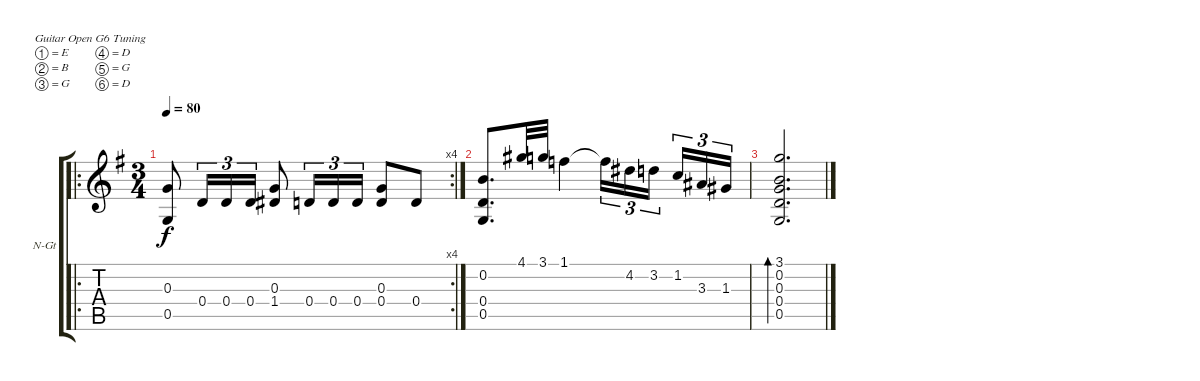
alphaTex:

\bracketExtendMode groupsimilarinstruments
\firstSystemTrackNameOrientation horizontal
\otherSystemsTrackNameOrientation horizontal
\track ("" "N-Gt") {instrument acousticguitarnylon}
\staff {score tabs}
\tuning (E4 B3 G3 D3 G2 D2)
\ro
\rc 4
\ts (3 4)
\tempo 80
\clef g2
\ks g
(0.3 0.5).8{dy f} 0.4.16{tu (3 2)} 0.4.16{tu (3 2)} 0.4.16{tu (3 2)} (0.3 1.4).8 0.4.16{tu (3 2)} 0.4.16{tu (3 2)} 0.4.16{tu (3 2)} (0.3 0.4).8 0.4.8 |
(0.2 0.4 0.5).8{d} 4.1.32 3.1.32 1.1.4 1.1{t}.16{tu (3 2)} 4.2.16{tu (3 2)} 3.2.16{tu (3 2)} 1.2.16{tu (3 2)} 3.3.16{tu (3 2)} 1.3.16{tu (3 2)} |
(3.1 0.2 0.3 0.4 0.5).2{d bd 480}
